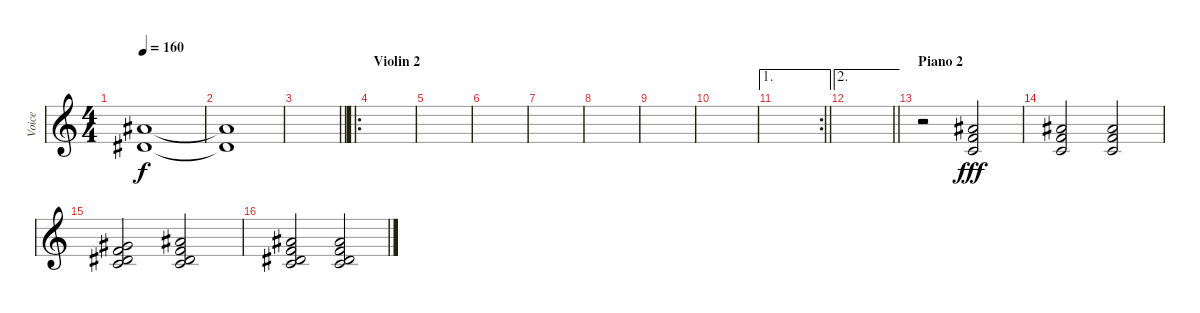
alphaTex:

\track ("Voice" "Voice") {instrument choiraahs}
\staff {score}
\tuning (E4 B3 G3 D3 A2 E2) {hide}
\ts (4 4)
\tempo 160
\clef g2
\ks c
(6.1{t} 4.2{t}).1{dy f} |
(6.1{t} 4.2{t}).1 |
\barLineRight lightlight
|
\ro
\section ("" "Violin 2")
|
|
|
|
|
|
|
\ae 1
\rc 2
\barLineRight lightlight
|
\ae 2
\barLineRight lightlight
|
\section ("" "Piano 2")
r.2 (1.1 1.2 15.3).2{dy fff} |
(1.1 1.2 20.4).2 (1.1 1.2 15.3).2 |
(1.1 4.2 13.3 10.4).2 (1.1 4.2 15.3 10.4).2 |
(1.1 1.2 8.3 20.4).2 (1.1 1.2 8.3 20.4).2
